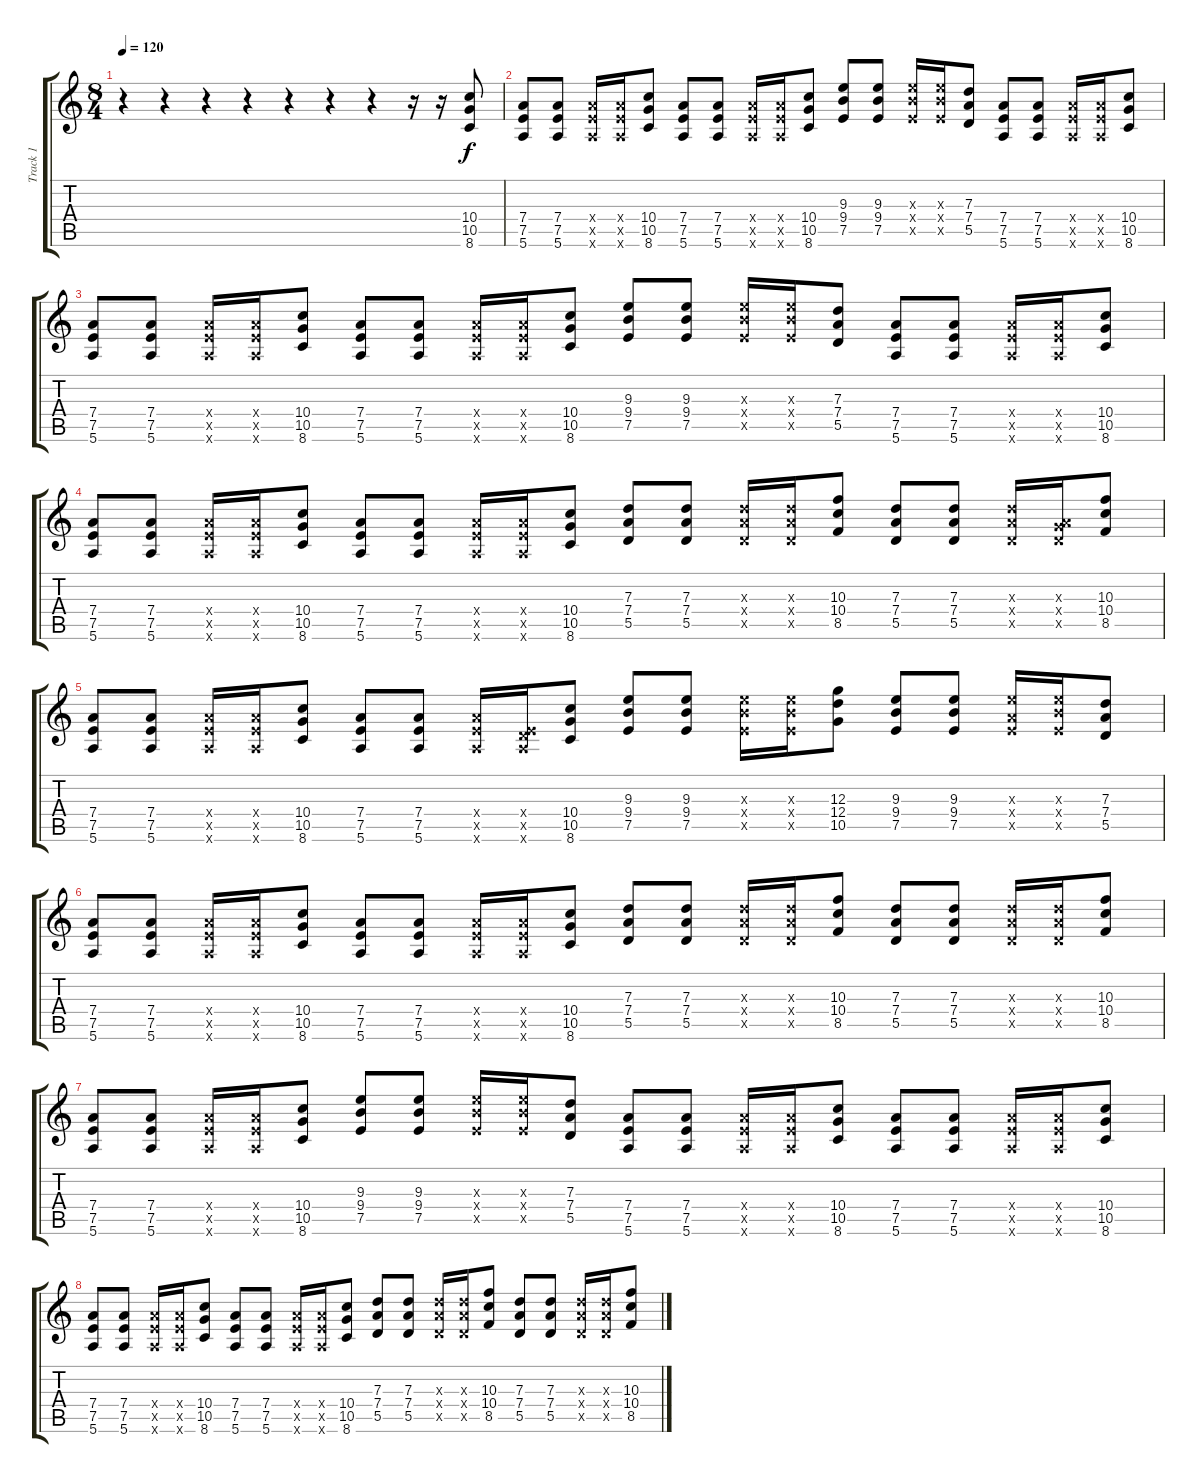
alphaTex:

\track ("Track 1" "Track 1") {instrument overdrivenguitar}
\staff {score tabs}
\tuning (E4 B3 G3 D3 A2 E2) {hide}
\ts (8 4)
\tempo 120
\clef g2
\ks c
r.4{dy f instrument overdrivenguitar} r.4 r.4 r.4 r.4 r.4 r.4 r.16 r.16 (10.4 10.5 8.6).8 |
(7.4 7.5 5.6).8 (7.4 7.5 5.6).8 (7.4{x} 7.5{x} 5.6{x}).16 (7.4{x} 7.5{x} 5.6{x}).16 (10.4 10.5 8.6).8 (7.4 7.5 5.6).8 (7.4 7.5 5.6).8 (7.4{x} 7.5{x} 5.6{x}).16 (7.4{x} 7.5{x} 5.6{x}).16 (10.4 10.5 8.6).8 (9.3 9.4 7.5).8 (9.3 9.4 7.5).8 (9.3{x} 9.4{x} 7.5{x}).16 (9.3{x} 9.4{x} 7.5{x}).16 (7.3 7.4 5.5).8 (7.4 7.5 5.6).8 (7.4 7.5 5.6).8 (7.4{x} 7.5{x} 5.6{x}).16 (7.4{x} 7.5{x} 5.6{x}).16 (10.4 10.5 8.6).8 |
(7.4 7.5 5.6).8 (7.4 7.5 5.6).8 (7.4{x} 7.5{x} 5.6{x}).16 (7.4{x} 7.5{x} 5.6{x}).16 (10.4 10.5 8.6).8 (7.4 7.5 5.6).8 (7.4 7.5 5.6).8 (7.4{x} 7.5{x} 5.6{x}).16 (7.4{x} 7.5{x} 5.6{x}).16 (10.4 10.5 8.6).8 (9.3 9.4 7.5).8 (9.3 9.4 7.5).8 (9.3{x} 9.4{x} 7.5{x}).16 (9.3{x} 9.4{x} 7.5{x}).16 (7.3 7.4 5.5).8 (7.4 7.5 5.6).8 (7.4 7.5 5.6).8 (7.4{x} 7.5{x} 5.6{x}).16 (7.4{x} 7.5{x} 5.6{x}).16 (10.4 10.5 8.6).8 |
(7.4 7.5 5.6).8 (7.4 7.5 5.6).8 (7.4{x} 7.5{x} 5.6{x}).16 (7.4{x} 7.5{x} 5.6{x}).16 (10.4 10.5 8.6).8 (7.4 7.5 5.6).8 (7.4 7.5 5.6).8 (7.4{x} 7.5{x} 5.6{x}).16 (7.4{x} 7.5{x} 5.6{x}).16 (10.4 10.5 8.6).8 (7.3 7.4 5.5).8 (7.3 7.4 5.5).8 (7.3{x} 7.4{x} 5.5{x}).16 (7.3{x} 7.4{x} 5.5{x}).16 (10.3 10.4 8.5).8 (7.3 7.4 5.5).8 (7.3 7.4 5.5).8 (7.3{x} 7.4{x} 5.5{x}).16 (0.3{x} 7.4{x} 5.5{x}).16 (10.3 10.4 8.5).8 |
(7.4 7.5 5.6).8 (7.4 7.5 5.6).8 (7.4{x} 7.5{x} 5.6{x}).16 (7.4{x} 7.5{x} 5.6{x}).16 (10.4 10.5 8.6).8 (7.4 7.5 5.6).8 (7.4 7.5 5.6).8 (7.4{x} 7.5{x} 5.6{x}).16 (0.4{x} 7.5{x} 5.6{x}).16 (10.4 10.5 8.6).8 (9.3 9.4 7.5).8 (9.3 9.4 7.5).8 (9.3{x} 9.4{x} 7.5{x}).16 (9.3{x} 9.4{x} 7.5{x}).16 (12.3 12.4 10.5).8 (9.3 9.4 7.5).8 (9.3 9.4 7.5).8 (9.3{x} 7.4{x} 7.5{x}).16 (9.3{x} 9.4{x} 7.5{x}).16 (7.3 7.4 5.5).8 |
(7.4 7.5 5.6).8 (7.4 7.5 5.6).8 (7.4{x} 7.5{x} 5.6{x}).16 (7.4{x} 7.5{x} 5.6{x}).16 (10.4 10.5 8.6).8 (7.4 7.5 5.6).8 (7.4 7.5 5.6).8 (7.4{x} 7.5{x} 5.6{x}).16 (7.4{x} 7.5{x} 5.6{x}).16 (10.4 10.5 8.6).8 (7.3 7.4 5.5).8 (7.3 7.4 5.5).8 (7.3{x} 7.4{x} 5.5{x}).16 (7.3{x} 7.4{x} 5.5{x}).16 (10.3 10.4 8.5).8 (7.3 7.4 5.5).8 (7.3 7.4 5.5).8 (7.3{x} 7.4{x} 5.5{x}).16 (7.3{x} 7.4{x} 5.5{x}).16 (10.3 10.4 8.5).8 |
(7.4 7.5 5.6).8 (7.4 7.5 5.6).8 (7.4{x} 7.5{x} 5.6{x}).16 (7.4{x} 7.5{x} 5.6{x}).16 (10.4 10.5 8.6).8 (9.3 9.4 7.5).8 (9.3 9.4 7.5).8 (9.3{x} 9.4{x} 7.5{x}).16 (9.3{x} 9.4{x} 7.5{x}).16 (7.3 7.4 5.5).8 (7.4 7.5 5.6).8 (7.4 7.5 5.6).8 (7.4{x} 7.5{x} 5.6{x}).16 (7.4{x} 7.5{x} 5.6{x}).16 (10.4 10.5 8.6).8 (7.4 7.5 5.6).8 (7.4 7.5 5.6).8 (7.4{x} 7.5{x} 5.6{x}).16 (7.4{x} 7.5{x} 5.6{x}).16 (10.4 10.5 8.6).8 |
(7.4 7.5 5.6).8 (7.4 7.5 5.6).8 (7.4{x} 7.5{x} 5.6{x}).16 (7.4{x} 7.5{x} 5.6{x}).16 (10.4 10.5 8.6).8 (7.4 7.5 5.6).8 (7.4 7.5 5.6).8 (7.4{x} 7.5{x} 5.6{x}).16 (7.4{x} 7.5{x} 5.6{x}).16 (10.4 10.5 8.6).8 (7.3 7.4 5.5).8 (7.3 7.4 5.5).8 (7.3{x} 7.4{x} 5.5{x}).16 (7.3{x} 7.4{x} 5.5{x}).16 (10.3 10.4 8.5).8 (7.3 7.4 5.5).8 (7.3 7.4 5.5).8 (7.3{x} 7.4{x} 5.5{x}).16 (7.3{x} 7.4{x} 5.5{x}).16 (10.3 10.4 8.5).8
